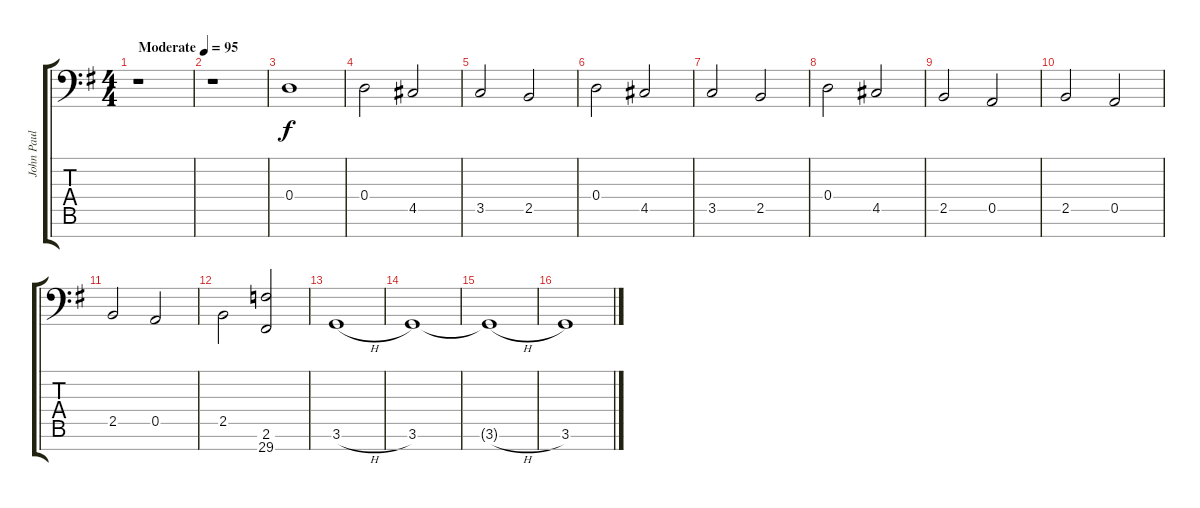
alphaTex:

\track ("John Paul Jones (Orgão 2)" "John Paul ") {instrument drawbarorgan}
\staff {score tabs}
\tuning (E4 B3 G3 D3 A2 E2 C-1) {hide}
\ts (4 4)
\tempo (95 "Moderate")
\clef f4
\ks g
r.1{dy f instrument drawbarorgan} |
r.1 |
0.4.1 |
0.4.2 4.5.2 |
3.5.2 2.5.2 |
0.4.2 4.5.2 |
3.5.2 2.5.2 |
0.4.2 4.5.2 |
2.5.2 0.5.2 |
2.5.2 0.5.2 |
2.5.2 0.5.2 |
2.5.2{beam Down} (2.6 29.7).2 |
3.6{h}.1 |
3.6.1 |
3.6{h t}.1 |
3.6.1
